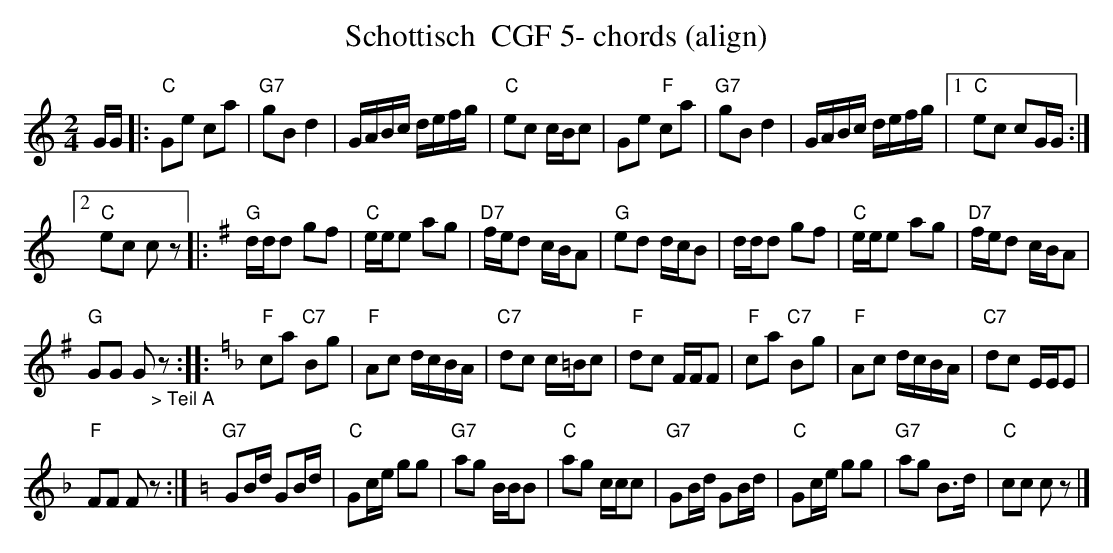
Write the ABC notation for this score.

X:1
T:Schottisch  CGF 5- chords (align)
M:2/4
L:1/16
K:Cmaj%%MIDI gchordon
GG |: "C"G2e2 c2a2 | "G7"g2B2d4 | GABc defg | "C"e2c2 cBc2 | G2e2 "F"c2a2 | \
"G7"g2B2d4 | GABc defg |1 "C"e2c2 c2GG :|2
 "C"e2c2 c2z2 |: [K:Gmaj] "G"ddd2 g2f2 | "C"eee2 a2g2 | \
"D7"fed2 cBA2 | "G"e2d2 dcB2 | ddd2 g2f2 | "C"eee2 a2g2 | "D7"fed2 cBA2 |
"G"G2G2 G2"_> Teil A"z2 :: [K:Fmaj] "F"c2a2 "C7"B2g2 | "F"A2c2 dcBA | "C7"d2c2 c=Bc2 | "F"d2c2 FFF2 | \
"F"c2a2 "C7"B2g2 | "F"A2c2 dcBA | "C7"d2c2 EEE2 |
 "F"F2F2 F2z2 :| [K:Cmaj] "G7"G2Bd G2Bd | "C"G2ce g2g2 | \
"G7"a2g2 BBB2 | "C"a2g2 ccc2 | "G7"G2Bd G2Bd | "C"G2ce g2g2 | "G7"a2g2 B3d | "C"c2c2 c2z2 |]
